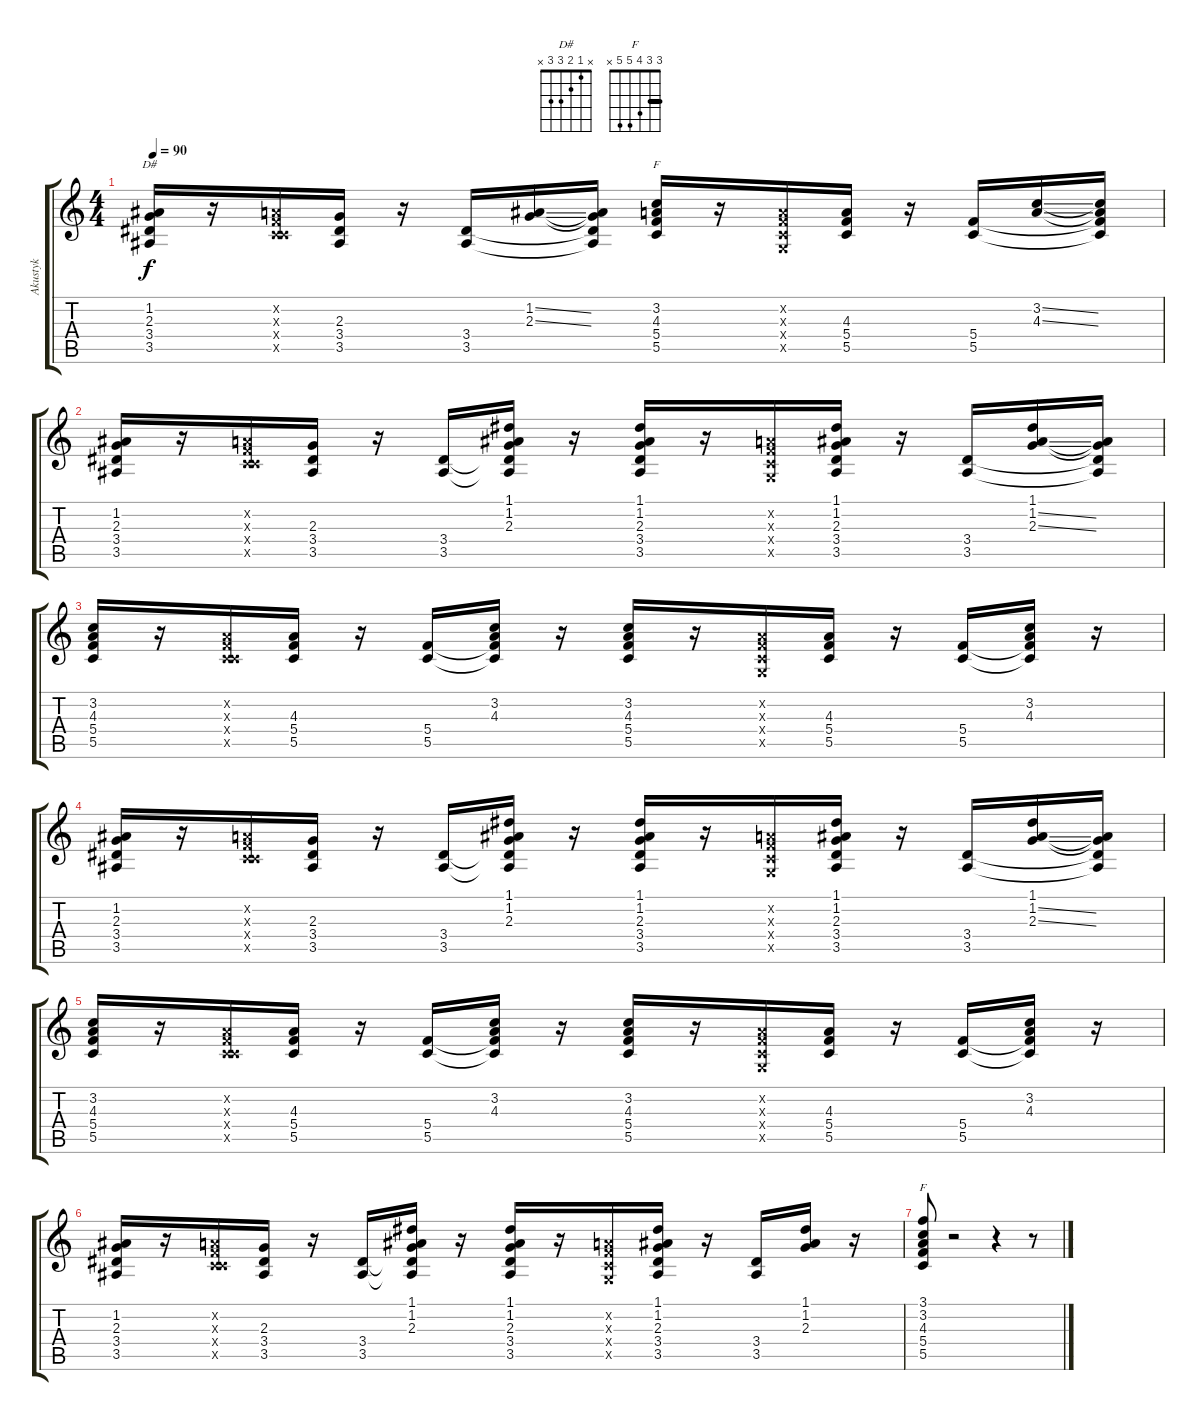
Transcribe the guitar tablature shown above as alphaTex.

\track ("Akustyk" "Akustyk") {instrument acousticguitarsteel}
\staff {score tabs}
\tuning (D4 A3 F3 C3 G2 D2) {hide}
\chord ("D#" x 1 2 3 3 x)
\chord ("F" x 3 4 5 5 x)
\chord ("F" 3 3 4 5 5 x) {barre 3}
\ts (4 4)
\tempo 90
\clef g2
\ks c
(1.2 2.3 3.4 3.5).16{ch "D#" dy f} r.16 (0.2{x} 0.3{x} 0.4{x} 5.5{x}).16 (2.3 3.4 3.5).16 r.16 (3.4 3.5).16 (1.2{ss} 2.3{ss}).16 (1.2{t} 2.3{t} 3.4{t} 3.5{t}).16 (3.2 4.3 5.4 5.5).16{ch "F"} r.16 (0.2{x} 0.3{x} 0.4{x} 0.5{x}).16 (4.3 5.4 5.5).16 r.16 (5.4 5.5).16 (3.2{ss} 4.3{ss}).16 (3.2{t} 4.3{t} 5.4{t} 5.5{t}).16 |
(1.2 2.3 3.4 3.5).16 r.16 (0.2{x} 0.3{x} 0.4{x} 5.5{x}).16 (2.3 3.4 3.5).16 r.16 (3.4 3.5).16 (1.1 1.2 2.3 3.4{t} 3.5{t}).16 r.16 (1.1 1.2 2.3 3.4 3.5).16 r.16 (0.2{x} 0.3{x} 0.4{x} 0.5{x}).16 (1.1 1.2 2.3 3.4 3.5).16 r.16 (3.4 3.5).16 (1.1 1.2{ss} 2.3{ss}).16 (1.2{t} 2.3{t} 3.4{t} 3.5{t}).16 |
(3.2 4.3 5.4 5.5).16 r.16 (0.2{x} 0.3{x} 0.4{x} 5.5{x}).16 (4.3 5.4 5.5).16 r.16 (5.4 5.5).16 (3.2 4.3 5.4{t} 5.5{t}).16 r.16 (3.2 4.3 5.4 5.5).16 r.16 (0.2{x} 0.3{x} 0.4{x} 0.5{x}).16 (4.3 5.4 5.5).16 r.16 (5.4 5.5).16 (3.2 4.3 5.4{t} 5.5{t}).16 r.16 |
(1.2 2.3 3.4 3.5).16 r.16 (0.2{x} 0.3{x} 0.4{x} 5.5{x}).16 (2.3 3.4 3.5).16 r.16 (3.4 3.5).16 (1.1 1.2 2.3 3.4{t} 3.5{t}).16 r.16 (1.1 1.2 2.3 3.4 3.5).16 r.16 (0.2{x} 0.3{x} 0.4{x} 0.5{x}).16 (1.1 1.2 2.3 3.4 3.5).16 r.16 (3.4 3.5).16 (1.1 1.2{ss} 2.3{ss}).16 (1.2{t} 2.3{t} 3.4{t} 3.5{t}).16 |
(3.2 4.3 5.4 5.5).16 r.16 (0.2{x} 0.3{x} 0.4{x} 5.5{x}).16 (4.3 5.4 5.5).16 r.16 (5.4 5.5).16 (3.2 4.3 5.4{t} 5.5{t}).16 r.16 (3.2 4.3 5.4 5.5).16 r.16 (0.2{x} 0.3{x} 0.4{x} 0.5{x}).16 (4.3 5.4 5.5).16 r.16 (5.4 5.5).16 (3.2 4.3 5.4{t} 5.5{t}).16 r.16 |
(1.2 2.3 3.4 3.5).16 r.16 (0.2{x} 0.3{x} 0.4{x} 5.5{x}).16 (2.3 3.4 3.5).16 r.16 (3.4 3.5).16 (1.1 1.2 2.3 3.4{t} 3.5{t}).16 r.16 (1.1 1.2 2.3 3.4 3.5).16 r.16 (0.2{x} 0.3{x} 0.4{x} 0.5{x}).16 (1.1 1.2 2.3 3.4 3.5).16 r.16 (3.4 3.5).16 (1.1 1.2 2.3).16 r.16 |
(3.1 3.2 4.3 5.4 5.5).8{ch "F"} r.2 r.4 r.8
